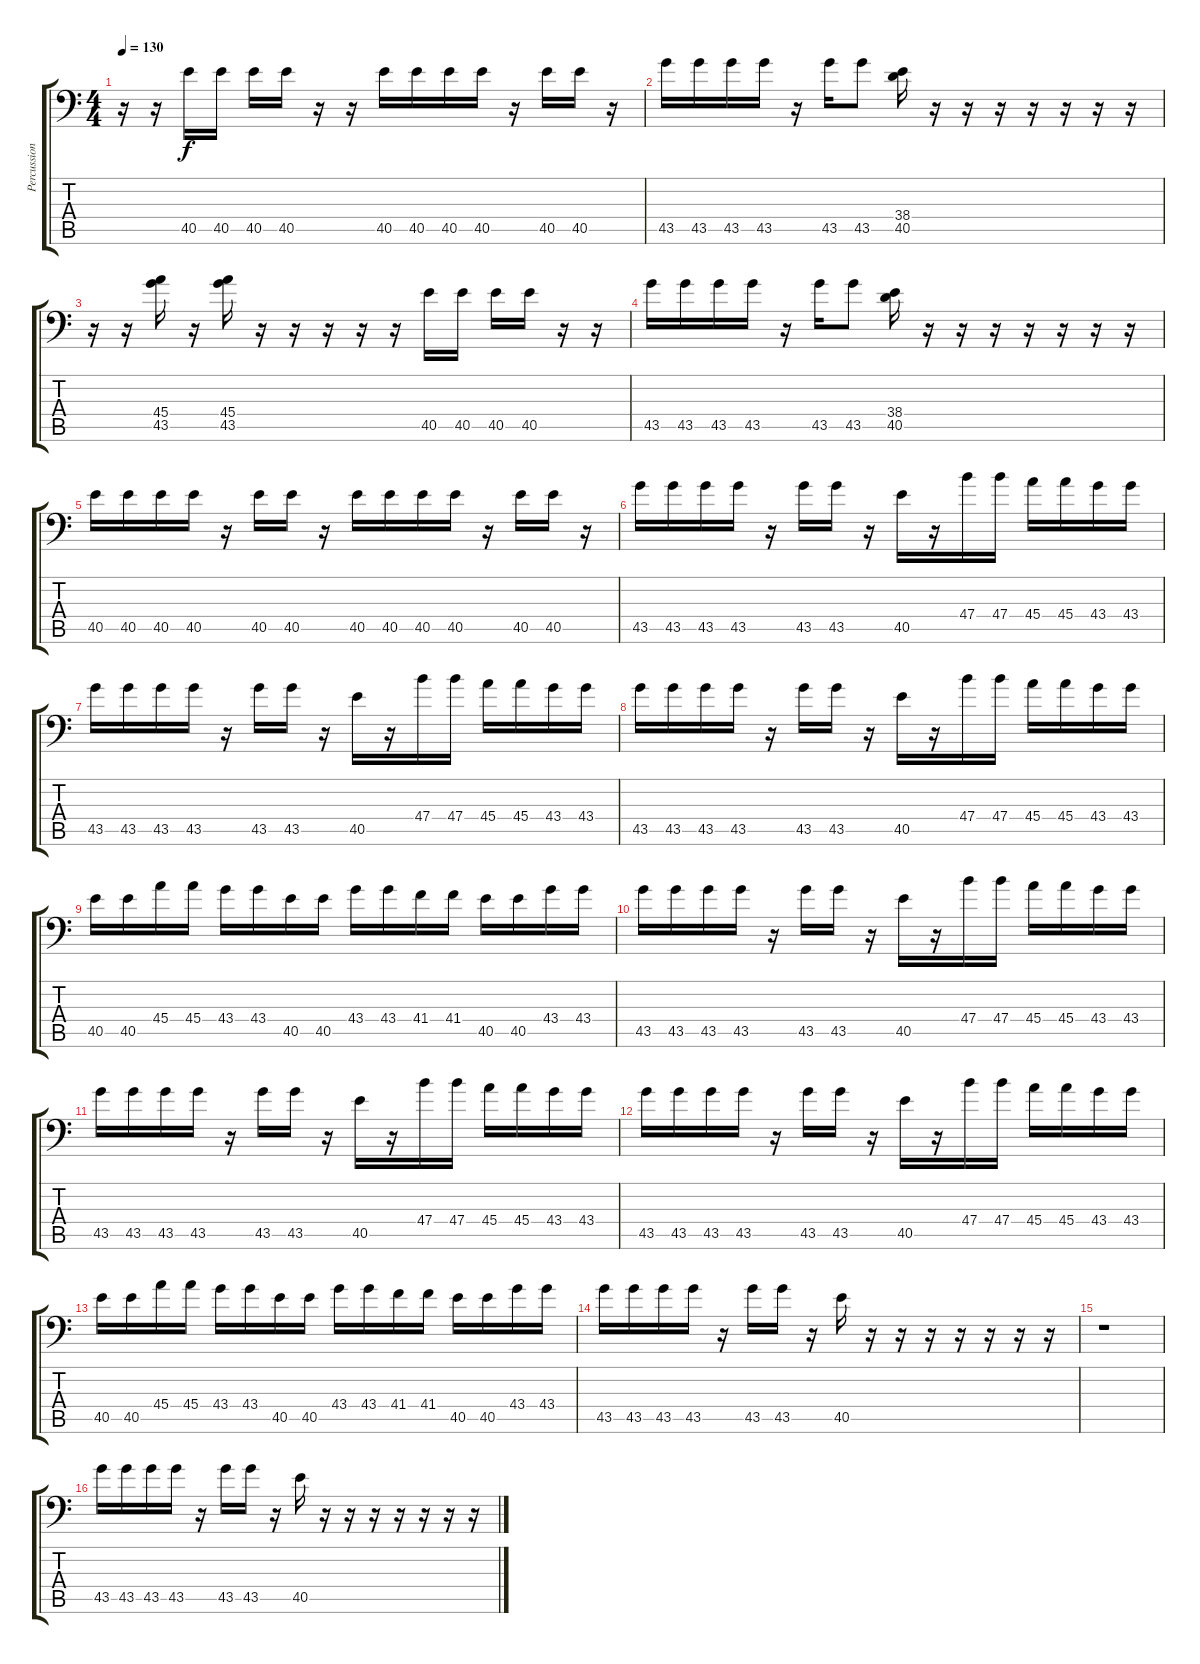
\track ("Percussion" "Percussion") {instrument acousticgrandpiano}
\staff {score tabs}
\tuning (C-1 C-1 C-1 C-1 C-1 C-1) {hide}
\ts (4 4)
\tempo 130
\clef f4
\ks c
r.16{dy f} r.16 40.5.16 40.5.16 40.5.16 40.5.16 r.16 r.16 40.5.16 40.5.16 40.5.16 40.5.16 r.16 40.5.16 40.5.16 r.16 |
43.5.16 43.5.16 43.5.16 43.5.16 r.16 43.5.16 43.5.8 (38.4 40.5).16 r.16 r.16 r.16 r.16 r.16 r.16 r.16 |
r.16 r.16 (45.4 43.5).16 r.16 (45.4 43.5).16 r.16 r.16 r.16 r.16 r.16 40.5.16 40.5.16 40.5.16 40.5.16 r.16 r.16 |
43.5.16 43.5.16 43.5.16 43.5.16 r.16 43.5.16 43.5.8 (38.4 40.5).16 r.16 r.16 r.16 r.16 r.16 r.16 r.16 |
40.5.16 40.5.16 40.5.16 40.5.16 r.16 40.5.16 40.5.16 r.16 40.5.16 40.5.16 40.5.16 40.5.16 r.16 40.5.16 40.5.16 r.16 |
43.5.16 43.5.16 43.5.16 43.5.16 r.16 43.5.16 43.5.16 r.16 40.5.16 r.16 47.4.16 47.4.16 45.4.16 45.4.16 43.4.16 43.4.16 |
43.5.16 43.5.16 43.5.16 43.5.16 r.16 43.5.16 43.5.16 r.16 40.5.16 r.16 47.4.16 47.4.16 45.4.16 45.4.16 43.4.16 43.4.16 |
43.5.16 43.5.16 43.5.16 43.5.16 r.16 43.5.16 43.5.16 r.16 40.5.16 r.16 47.4.16 47.4.16 45.4.16 45.4.16 43.4.16 43.4.16 |
40.5.16 40.5.16 45.4.16 45.4.16 43.4.16 43.4.16 40.5.16 40.5.16 43.4.16 43.4.16 41.4.16 41.4.16 40.5.16 40.5.16 43.4.16 43.4.16 |
43.5.16 43.5.16 43.5.16 43.5.16 r.16 43.5.16 43.5.16 r.16 40.5.16 r.16 47.4.16 47.4.16 45.4.16 45.4.16 43.4.16 43.4.16 |
43.5.16 43.5.16 43.5.16 43.5.16 r.16 43.5.16 43.5.16 r.16 40.5.16 r.16 47.4.16 47.4.16 45.4.16 45.4.16 43.4.16 43.4.16 |
43.5.16 43.5.16 43.5.16 43.5.16 r.16 43.5.16 43.5.16 r.16 40.5.16 r.16 47.4.16 47.4.16 45.4.16 45.4.16 43.4.16 43.4.16 |
40.5.16 40.5.16 45.4.16 45.4.16 43.4.16 43.4.16 40.5.16 40.5.16 43.4.16 43.4.16 41.4.16 41.4.16 40.5.16 40.5.16 43.4.16 43.4.16 |
43.5.16 43.5.16 43.5.16 43.5.16 r.16 43.5.16 43.5.16 r.16 40.5.16 r.16 r.16 r.16 r.16 r.16 r.16 r.16 |
r.1 |
43.5.16 43.5.16 43.5.16 43.5.16 r.16 43.5.16 43.5.16 r.16 40.5.16 r.16 r.16 r.16 r.16 r.16 r.16 r.16
